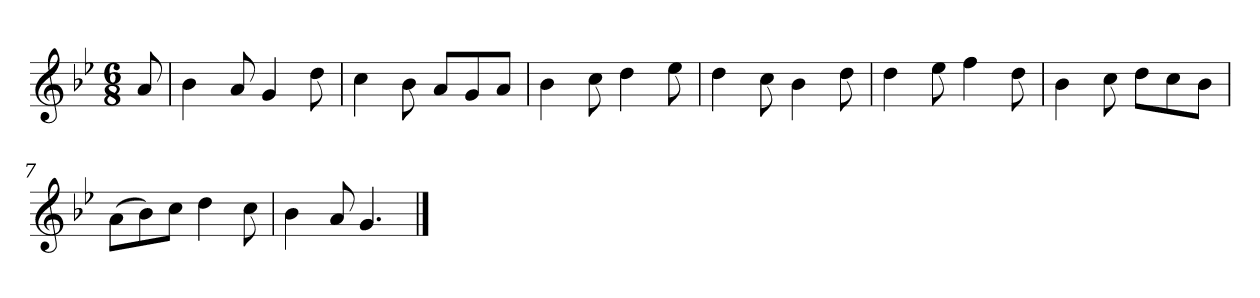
**kern
*part1
*staff1
*k[b-e-]
*M6/8
*MM120
=
8a
=1
4b-
8a
4g
8dd
=2
4cc
8b-
8aL
8g
8aJ
=3
4b-
8cc
4dd
8ee-
=4
4dd
8cc
4b-
8dd
=5
4dd
8ee-
4ff
8dd
=6
4b-
8cc
8ddL
8cc
8b-J
=7
(8aL
8b-)
8ccJ
4dd
8cc
=8
4b-
8a
4.g
==
*-
